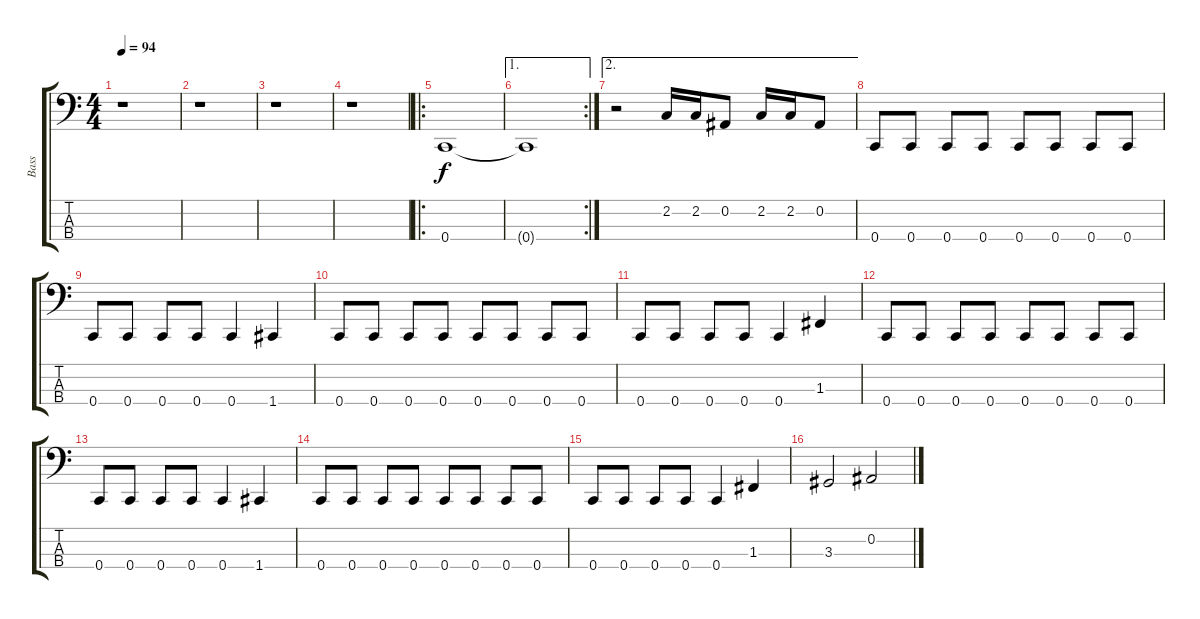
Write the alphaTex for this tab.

\track ("Bass" "Bass") {instrument electricbasspick}
\staff {score tabs}
\tuning (Eb2 Bb1 F1 C1) {hide}
\ts (4 4)
\tempo 94
\clef f4
\ks c
r.1{dy f instrument electricbasspick} |
r.1 |
r.1 |
r.1 |
\ro
0.4.1 |
\ae 1
\rc 2
0.4{t}.1 |
\ae 2
r.2 2.2.16 2.2.16 0.2.8 2.2.16 2.2.16 0.2.8 |
0.4.8 0.4.8 0.4.8 0.4.8 0.4.8 0.4.8 0.4.8 0.4.8 |
0.4.8 0.4.8 0.4.8 0.4.8 0.4.4 1.4.4 |
0.4.8 0.4.8 0.4.8 0.4.8 0.4.8 0.4.8 0.4.8 0.4.8 |
0.4.8 0.4.8 0.4.8 0.4.8 0.4.4 1.3.4 |
0.4.8 0.4.8 0.4.8 0.4.8 0.4.8 0.4.8 0.4.8 0.4.8 |
0.4.8 0.4.8 0.4.8 0.4.8 0.4.4 1.4.4 |
0.4.8 0.4.8 0.4.8 0.4.8 0.4.8 0.4.8 0.4.8 0.4.8 |
0.4.8 0.4.8 0.4.8 0.4.8 0.4.4 1.3.4 |
3.3.2 0.2.2
